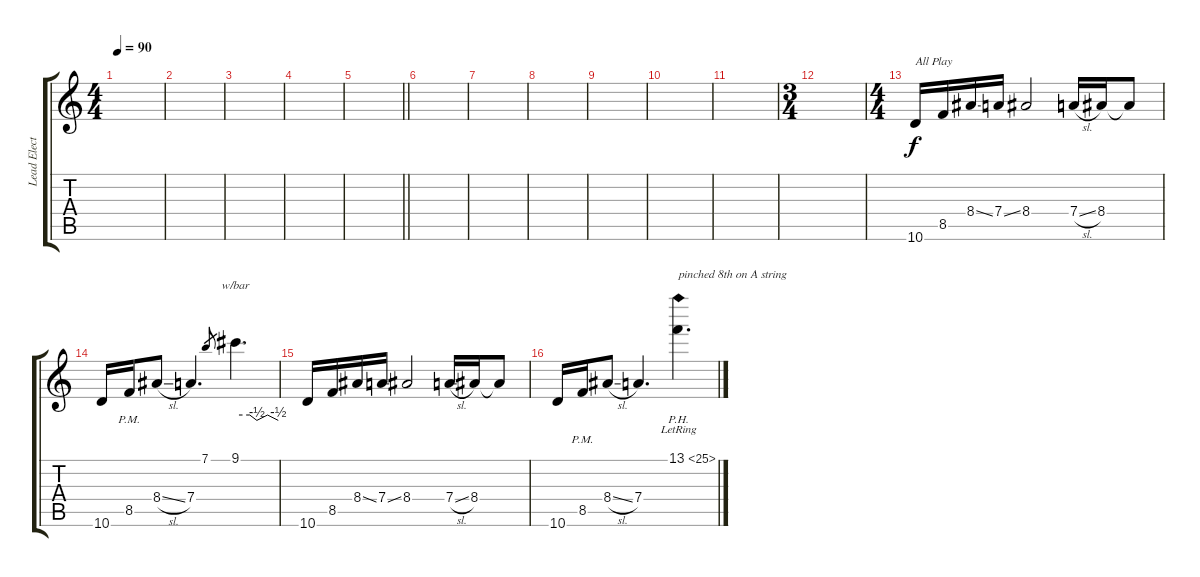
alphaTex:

\track ("Lead Elect" "Lead Elect") {instrument distortionguitar}
\staff {score tabs}
\tuning (E4 B3 G3 D3 A2 E2) {hide}
\ts (4 4)
\tempo 90
\clef g2
\ks c
|
|
|
|
\barLineRight lightlight
|
|
|
|
|
|
|
\ts (3 4)
|
\ts (4 4)
10.6.16{txt "All Play"} 8.5.16 8.4{ss}.16 7.4{ss}.16 8.4.2 7.4{sl}.16 8.4.16 8.4{t}.8 |
10.6.16 8.5{pm}.16 8.4{sl}.8 7.4.4{d} 7.1.8{gr} 9.1.4{d tbe (custom default 0 0 20 0 30 -2 45 0 60 -2)} |
10.6.16 8.5.16 8.4{ss}.16 7.4{ss}.16 8.4.2 7.4{sl}.16 8.4.16 8.4{t}.8 |
10.6.16 8.5{pm}.16 8.4{sl}.8 7.4.4{d} 13.1{ph 12 lr}.4{d txt "pinched 8th on A string"}
